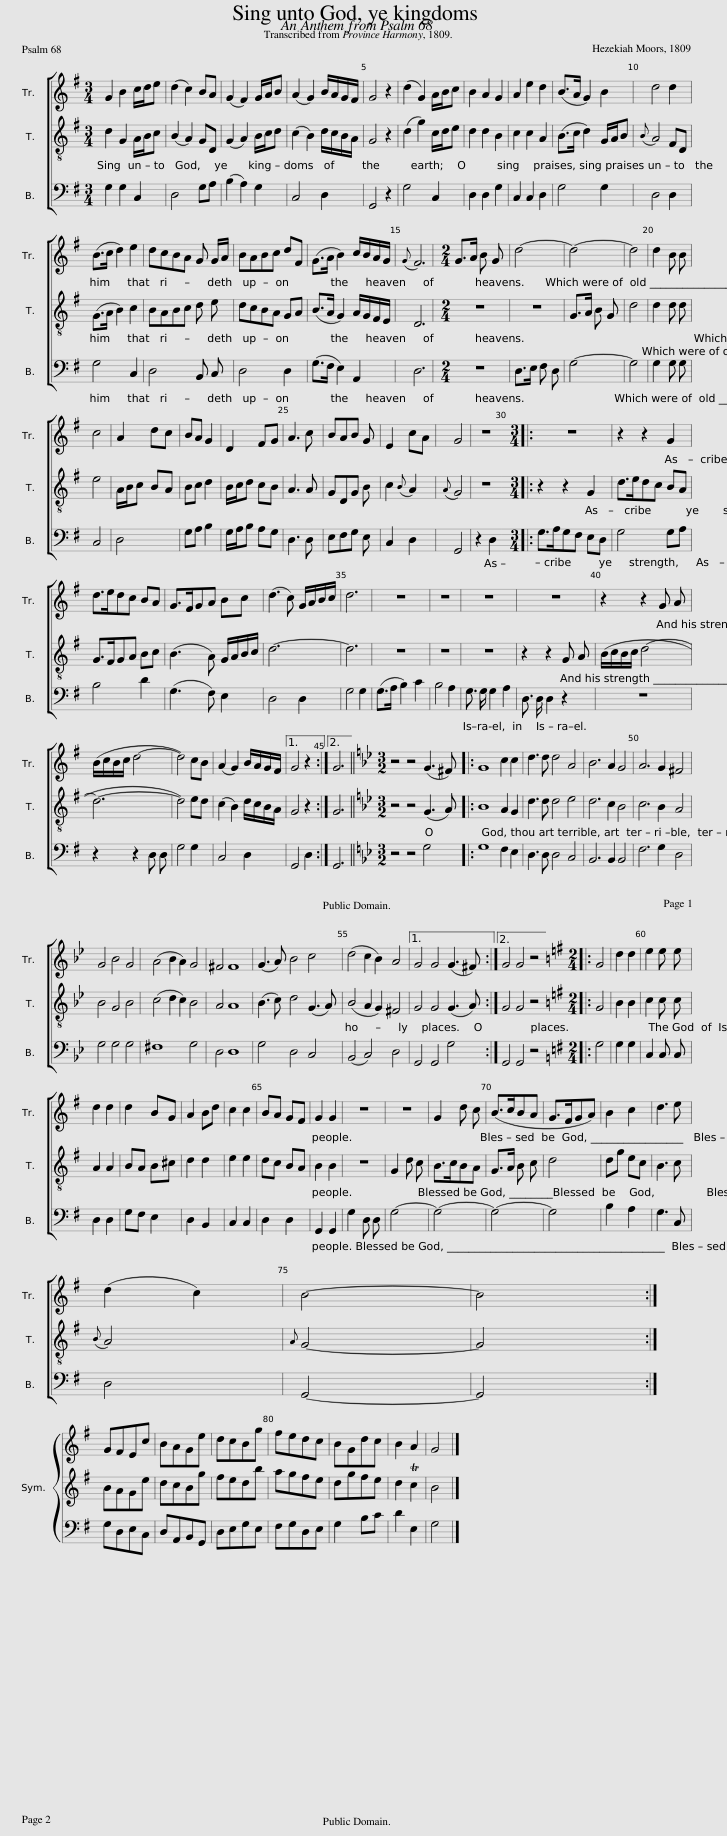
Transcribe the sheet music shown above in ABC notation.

X:1
%%score [ 1 2 3 ] { 4 5 6 }
L:1/8
Q:1/4=90
M:3/4
I:linebreak $
K:G
V:1 treble
V:2 treble-8
V:3 bass
V:4 treble
V:5 treble
V:6 bass transpose=-12
V:1
 G2 B2 c/d/e | (d2 c2) BA | (G2 F2) G/A/B | (A2 G2) B/A/G/F/ | G4 z2 | %5
 (d2 G2) A/B/c | B2 A2 G2 | A2 e2 d2 | (B>A G2) B2 | d4 d2 |$ %10
 (B>c d2) e2 | dcBA G G/A/ | BABc dF | (G>A B2) c/B/A/G/ |{G} F6 | %15
[M:2/4] G>A B G | d4- | d4- | d4 | d2 B B |$ %20
 c4 | A2 dc | BA G2 | D2 FG | A3 c | %25
 BAB G | E2 cA | G4 | z4 |:[M:3/4] z6 | %30
 z2 z2 G2 |$ d>edc BA | G>FGA Bc | (d3 c) G/A/B/c/ | d6 | %35
 z6 | z6 | z6 | z6 | z2 z2 G A |$ %40
 (B/c/B/c/ d4- | d4) cB | (A2 G2) B/A/G/F/ |1 G4 z2 :|2 G6 || %45
[K:Bb][M:3/2] z4 z4 (G3 ^F) |: G8 c2 c2 | d3 d d4 A4 | B6 A2 G4 | A6 G2 ^F4 |$ %50
 G4 B4 G4 | (A4 B2 A2) G4 | ^F4 F8 | (G3 A) B4 c4 | (d4 c2 B2) A4 |1 %55
 G4 G4 (G3 ^F) :|2 G4 G4 z4 |:[K:G][M:2/4] G4 | d2 d2 | e2 e e |$ %60
 d2 d2 | d2 BG | A2 Bd | c2 c2 | BA GF | %65
 G2 G2 | z4 | z4 | G2 d c | (B>cBA | %70
 G>FGA) | B2 c2 | d3 e |$ (d2 c2) | B4- | %75
 B4 :|$ z4 | z4 | z4 | z4 | %80
 z4 | z4 | z4 |] %83
V:2
 d2 G2 A/B/c | (B2 A2) GD | (G2 A2) B/c/d | (c2 B2) d/c/B/A/ | G4 z2 | %5
 (d2 g2) c/d/e | d2 d2 B2 | c2 c2 A2 | (B>c d2) G/A/B |{B} A4 FD |$ %10
 (G>A B2) c2 | BABc d e | dcBA GA | (B>A G2) A/G/F/E/ | D6 | %15
[M:2/4] z4 | z4 | G>A B G | d4 | d2 d d |$ %20
 e4 | A/B/c BA | Bc d2 | B/c/d cB | A3 A | %25
 GDG B | c2{B} A2 |{A} G4 | z4 |:[M:3/4] z2 z2 G2 | %30
 d>edc BA |$ G>FGA Bc | (B3 A) G/A/B/c/ | d6- | d6 | %35
 z6 | z6 | z6 | z2 z2 G A | (B/c/B/c/ d4- |$ %40
 d6- | d4) ed | (c2 B2) d/c/B/A/ |1 G4 z2 :|2 G6 || %45
[K:Bb][M:3/2] z4 z4 (G3 A) |: B8 A2 G2 | d3 d d4 e4 | d6 c2 B4 | c6 B2 A4 |$ %50
 B4 G4 B4 | (c4 d2 c2) B4 | A4 A8 | (B3 c) d4 (G3 A) | (B4 A2 G2) ^F4 |1 %55
 G4 G4 (G3 A) :|2 G4 G4 z4 |:[K:G][M:2/4] G4 | B2 B2 | c2 c c |$ %60
 A2 A2 | BA B^c | d2 d2 | e2 e2 | dc BA | %65
 B2 B2 | z4 | G2 d c | B>cBA | G>A B c | %70
 d4 | dg ec | B3 c |${B} A4 |{A} G4- | %75
 G4 :|$ z4 | z4 | z4 | z4 | %80
 z4 | z4 | z4 |] %83
V:3
 G,2 G,2 C,2 | D,4 G,A, | (B,2 A,2) G,2 | C,4 D,2 | G,,4 z2 | %5
 G,4 C,2 | D,2 D,2 G,2 | C,2 C,2 D,2 | G,4 G,2 | D,4 D,2 |$ %10
 G,4 C,2 | D,4 B,, C, | D,4 D,2 | (G,>F, E,2) A,,2 | D,6 | %15
[M:2/4] z4 | D,>E, F, D, | G,4- | G,4 | G,2 G, G, |$ %20
 C,4 | D,4 | G,A, B,2 | G,/A,/B, A,G, | D,3 D, | %25
 E,F,G, E, | C,2 D,2 | G,,4 | z2 D,2 |:[M:3/4] G,>A,G,F, E,D, | %30
 G,4 G,A, |$ B,4 D2 | (G,3 F,) E,2 | D,4 D,2 | G,4 G,2 | %35
 (G,>A, B,2) C2 | B,4 A,2 | G,3/2 G,/ G,2 A,2 | D,3/2 D,/ D,2 z2 | z6 |$ %40
 z2 z2 D, D, | G,4 G,2 | C,4 D,2 |1 G,,4 D,2 :|2 G,,6 || %45
[K:Bb][M:3/2] z4 z4 G,4 |: G,8 F,2 E,2 | D,3 D, D,4 C,4 | B,,6 B,,2 B,,4 | F,6 G,2 D,4 |$ %50
 G,4 G,4 G,4 | ^F,8 G,4 | D,4 D,8 | G,4 D,4 C,4 | (B,,4 C,4) D,4 |1 %55
 G,,4 G,,4 G,4 :|2 G,,4 G,,4 z4 |:[K:G][M:2/4] G,4 | G,2 G,2 | C,2 C, C, |$ %60
 D,2 D,2 | G,F, E,2 | D,2 B,,2 | C,2 C,2 | D,2 D,2 | %65
 G,,2 G,,2 | G,2 D, D, | G,4- | G,4- | G,4- | %70
 G,4 | B,2 A,2 | G,3 C, |$ D,4 | G,,4- | %75
 G,,4 :|$ z4 | z4 | z4 | z4 | %80
 z4 | z4 | z4 |] %83
V:4
 z6 | z6 | z6 | z6 | z6 | %5
 z6 | z6 | z6 | z6 | z6 |$ %10
 z6 | z6 | z6 | z6 | z6 | %15
[M:2/4] z4 | z4 | z4 | z4 | z4 |$ %20
 z4 | z4 | z4 | z4 | z4 | %25
 z4 | z4 | z4 | z4 |:[M:3/4] z6 | %30
 z6 |$ z6 | z6 | z6 | z6 | %35
 z6 | z6 | z6 | z6 | z6 |$ %40
 z6 | z6 | z6 |1 z6 :|2 z6 || %45
[K:Bb][M:3/2] z12 |: z12 | z12 | z12 | z12 |$ %50
 z12 | z12 | z12 | z12 | z12 |1 %55
 z12 :|2 z12 |:[K:G][M:2/4] z4 | z4 | z4 |$ %60
 z4 | z4 | z4 | z4 | z4 | %65
 z4 | z4 | z4 | z4 | z4 | %70
 z4 | z4 | z4 |$ z4 | z4 | %75
 z4 :|$ GFEc | BAGe | dcBg | fedc | %80
 BGdc | B2 A2 | G4 |] %83
V:5
 z6 | z6 | z6 | z6 | z6 | %5
 z6 | z6 | z6 | z6 | z6 |$ %10
 z6 | z6 | z6 | z6 | z6 | %15
[M:2/4] z4 | z4 | z4 | z4 | z4 |$ %20
 z4 | z4 | z4 | z4 | z4 | %25
 z4 | z4 | z4 | z4 |:[M:3/4] z6 | %30
 z6 |$ z6 | z6 | z6 | z6 | %35
 z6 | z6 | z6 | z6 | z6 |$ %40
 z6 | z6 | z6 |1 z6 :|2 z6 || %45
[K:Bb][M:3/2] z12 |: z12 | z12 | z12 | z12 |$ %50
 z12 | z12 | z12 | z12 | z12 |1 %55
 z12 :|2 z12 |:[K:G][M:2/4] z4 | z4 | z4 |$ %60
 z4 | z4 | z4 | z4 | z4 | %65
 z4 | z4 | z4 | z4 | z4 | %70
 z4 | z4 | z4 |$ z4 | z4 | %75
 z4 :|$ BAGe | dcBg | fedb | agfe | %80
 dgfe | d2 Tc2 | B4 |] %83
V:6
 z6 | z6 | z6 | z6 | z6 | %5
 z6 | z6 | z6 | z6 | z6 |$ %10
 z6 | z6 | z6 | z6 | z6 | %15
[M:2/4] z4 | z4 | z4 | z4 | z4 |$ %20
 z4 | z4 | z4 | z4 | z4 | %25
 z4 | z4 | z4 | z4 |:[M:3/4] z6 | %30
 z6 |$ z6 | z6 | z6 | z6 | %35
 z6 | z6 | z6 | z6 | z6 |$ %40
 z6 | z6 | z6 |1 z6 :|2 z6 || %45
[K:Bb][M:3/2] z12 |: z12 | z12 | z12 | z12 |$ %50
 z12 | z12 | z12 | z12 | z12 |1 %55
 z12 :|2 z12 |:[K:G][M:2/4] z4 | z4 | z4 |$ %60
 z4 | z4 | z4 | z4 | z4 | %65
 z4 | z4 | z4 | z4 | z4 | %70
 z4 | z4 | z4 |$ z4 | z4 | %75
 z4 :|$ G,D,E,C, | D,A,,B,,G,, | D,E,G,E, | F,G,D,E, | %80
 G,2 B,C | D2 E,2 | G,4 |] %83
